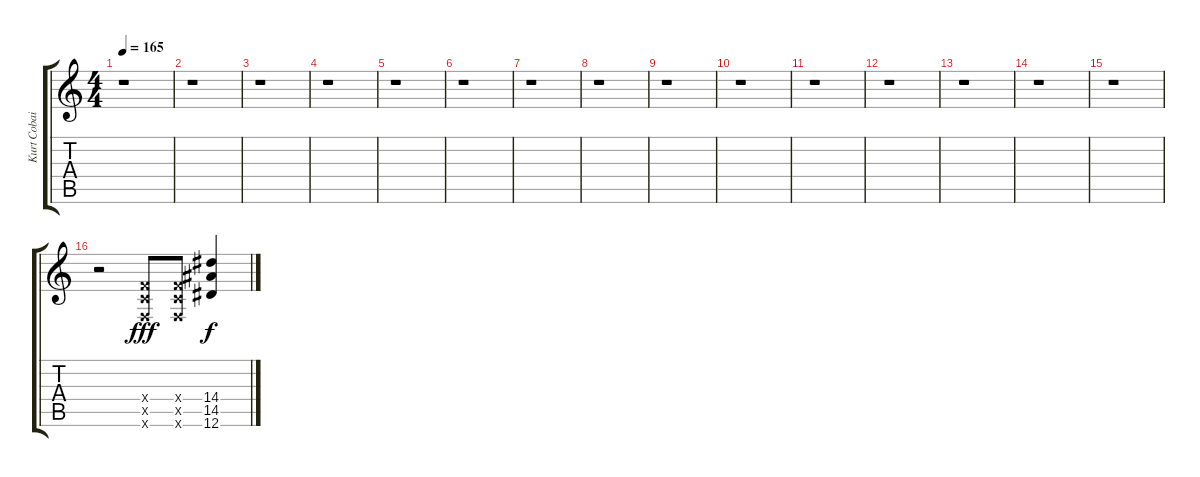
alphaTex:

\track ("Kurt Cobain Dist." "Kurt Cobai") {instrument distortionguitar}
\staff {score tabs}
\tuning (Eb4 Bb3 Gb3 Db3 Ab2 Eb2) {hide}
\ts (4 4)
\tempo 165
\clef g2
\ks c
r.1{dy f} |
r.1 |
r.1 |
r.1 |
r.1 |
r.1 |
r.1 |
r.1 |
r.1 |
r.1 |
r.1 |
r.1 |
r.1 |
r.1 |
r.1 |
r.2 (4.4{x} 4.5{x} 2.6{x}).8{dy fff} (4.4{x} 4.5{x} 2.6{x}).8 (14.4{ss} 14.5{ss} 12.6{ss}).4{dy f}
